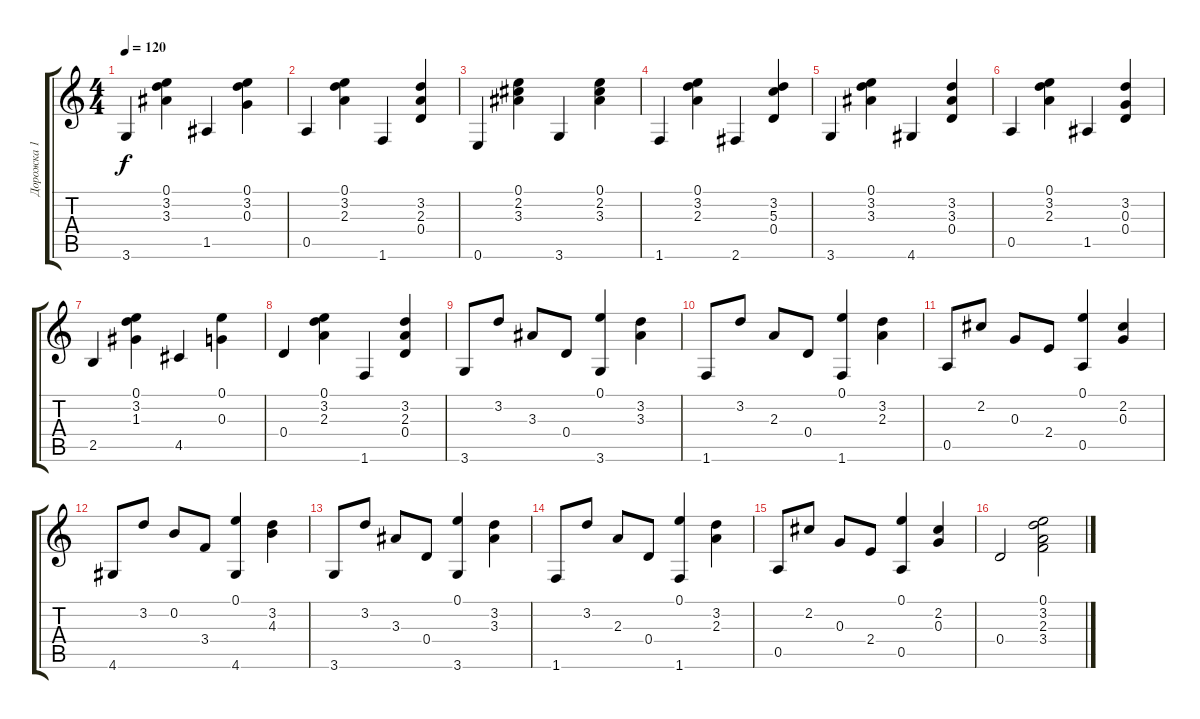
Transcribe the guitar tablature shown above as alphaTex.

\track ("Дорожка 1" "Дорожка 1") {instrument acousticguitarsteel}
\staff {score tabs}
\tuning (E4 B3 G3 D3 A2 E2) {hide}
\ts (4 4)
\tempo 120
\clef g2
\ks c
3.6.4{dy f} (0.1 3.2 3.3).4 1.5.4 (0.1 3.2 0.3).4 |
0.5.4 (0.1 3.2 2.3).4 1.6.4 (3.2 2.3 0.4).4 |
0.6.4 (0.1 2.2 3.3).4 3.6.4 (0.1 2.2 3.3).4 |
1.6.4 (0.1 3.2 2.3).4 2.6.4 (3.2 5.3 0.4).4 |
3.6.4 (0.1 3.2 3.3).4 4.6.4 (3.2 3.3 0.4).4 |
0.5.4 (0.1 3.2 2.3).4 1.5.4 (3.2 0.3 0.4).4 |
2.5.4 (0.1 3.2 1.3).4 4.5.4 (0.1 0.3).4 |
0.4.4 (0.1 3.2 2.3).4 1.6.4 (3.2 2.3 0.4).4 |
3.6.8 3.2.8 3.3.8 0.4.8 (0.1 3.6).4 (3.2 3.3).4 |
1.6.8 3.2.8 2.3.8 0.4.8 (0.1 1.6).4 (3.2 2.3).4 |
0.5.8 2.2.8 0.3.8 2.4.8 (0.1 0.5).4 (2.2 0.3).4 |
4.6.8 3.2.8 0.2.8 3.4.8 (0.1 4.6).4 (3.2 4.3).4 |
3.6.8 3.2.8 3.3.8 0.4.8 (0.1 3.6).4 (3.2 3.3).4 |
1.6.8 3.2.8 2.3.8 0.4.8 (0.1 1.6).4 (3.2 2.3).4 |
0.5.8 2.2.8 0.3.8 2.4.8 (0.1 0.5).4 (2.2 0.3).4 |
0.4.2 (0.1 3.2 2.3 3.4).2
